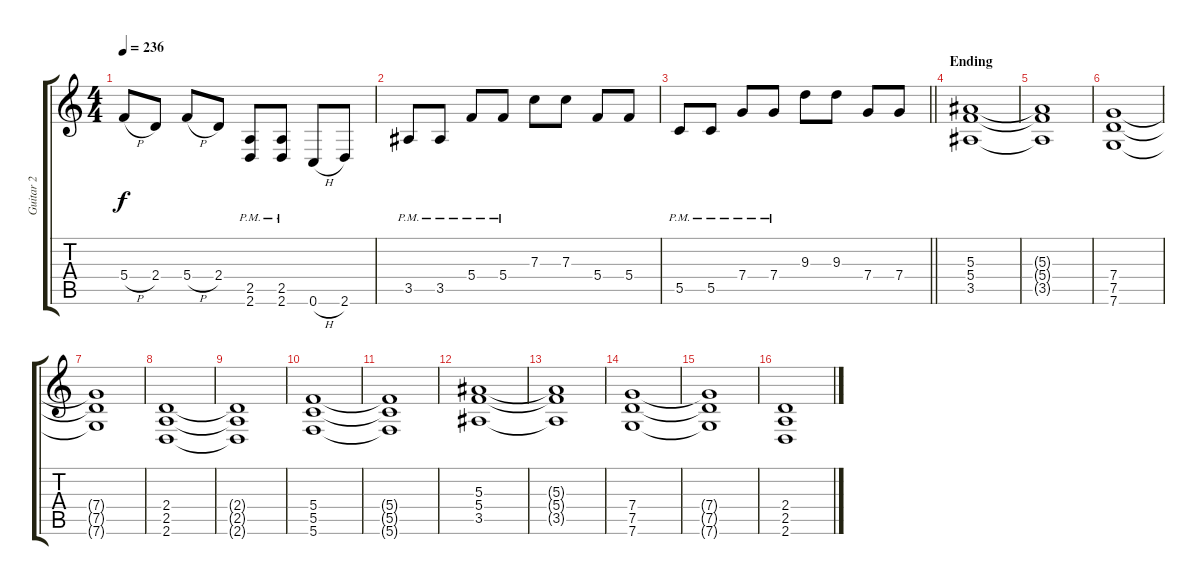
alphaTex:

\track ("Guitar 2" "Guitar 2") {instrument distortionguitar}
\staff {score tabs}
\tuning (D4 A3 F3 C3 G2 C2) {hide}
\ts (4 4)
\tempo 236
\clef g2
\ks c
5.4{h}.8{dy f} 2.4.8 5.4{h}.8 2.4.8 (2.5{pm} 2.6{pm}).8 (2.5{pm} 2.6{pm}).8 0.6{h}.8 2.6.8 |
3.5{pm}.8 3.5{pm}.8 5.4{pm}.8 5.4{pm}.8 7.3.8 7.3.8 5.4.8 5.4.8 |
\barLineRight lightlight
5.5{pm}.8 5.5{pm}.8 7.4{pm}.8 7.4{pm}.8 9.3.8 9.3.8 7.4.8 7.4.8 |
\section ("" "Ending")
(5.3 5.4 3.5).1 |
(5.3{t} 5.4{t} 3.5{t}).1 |
(7.4 7.5 7.6).1 |
(7.4{t} 7.5{t} 7.6{t}).1 |
(2.4 2.5 2.6).1 |
(2.4{t} 2.5{t} 2.6{t}).1 |
(5.4 5.5 5.6).1 |
(5.4{t} 5.5{t} 5.6{t}).1 |
(5.3 5.4 3.5).1 |
(5.3{t} 5.4{t} 3.5{t}).1 |
(7.4 7.5 7.6).1 |
(7.4{t} 7.5{t} 7.6{t}).1 |
(2.4 2.5 2.6).1
